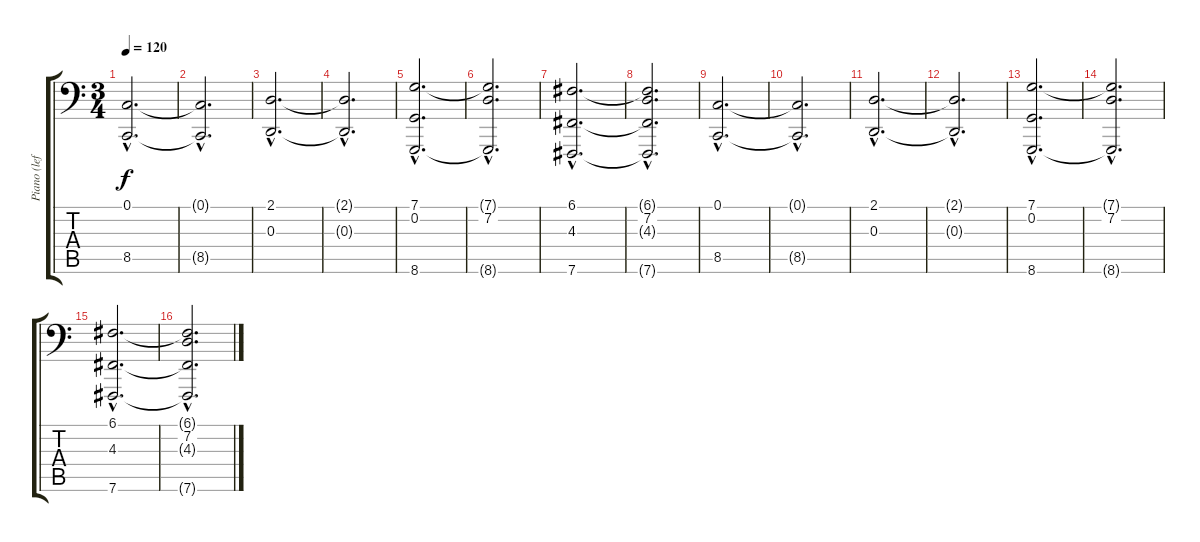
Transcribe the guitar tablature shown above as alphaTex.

\track ("Piano (left hand)" "Piano (lef") {instrument acousticgrandpiano}
\staff {score tabs}
\tuning (C3 G2 D2 A1 E1 B0) {hide}
\ts (3 4)
\tempo 120
\clef f4
\ks c
(0.1{hac} 8.5{hac}).2{d dy f} |
(0.1{hac t} 8.5{hac t}).2{d} |
(2.1{hac} 0.3{hac}).2{d} |
(2.1{hac t} 0.3{hac t}).2{d} |
(7.1{hac} 0.2{hac} 8.6{hac}).2{d} |
(7.1{hac t} 7.2{hac} 8.6{hac t}).2{d} |
(6.1{hac} 4.3{hac} 7.6{hac}).2{d} |
(6.1{hac t} 7.2{hac} 4.3{hac t} 7.6{hac t}).2{d} |
(0.1{hac} 8.5{hac}).2{d} |
(0.1{hac t} 8.5{hac t}).2{d} |
(2.1{hac} 0.3{hac}).2{d} |
(2.1{hac t} 0.3{hac t}).2{d} |
(7.1{hac} 0.2{hac} 8.6{hac}).2{d} |
(7.1{hac t} 7.2{hac} 8.6{hac t}).2{d} |
(6.1{hac} 4.3{hac} 7.6{hac}).2{d} |
(6.1{hac t} 7.2{hac} 4.3{hac t} 7.6{hac t}).2{d}
